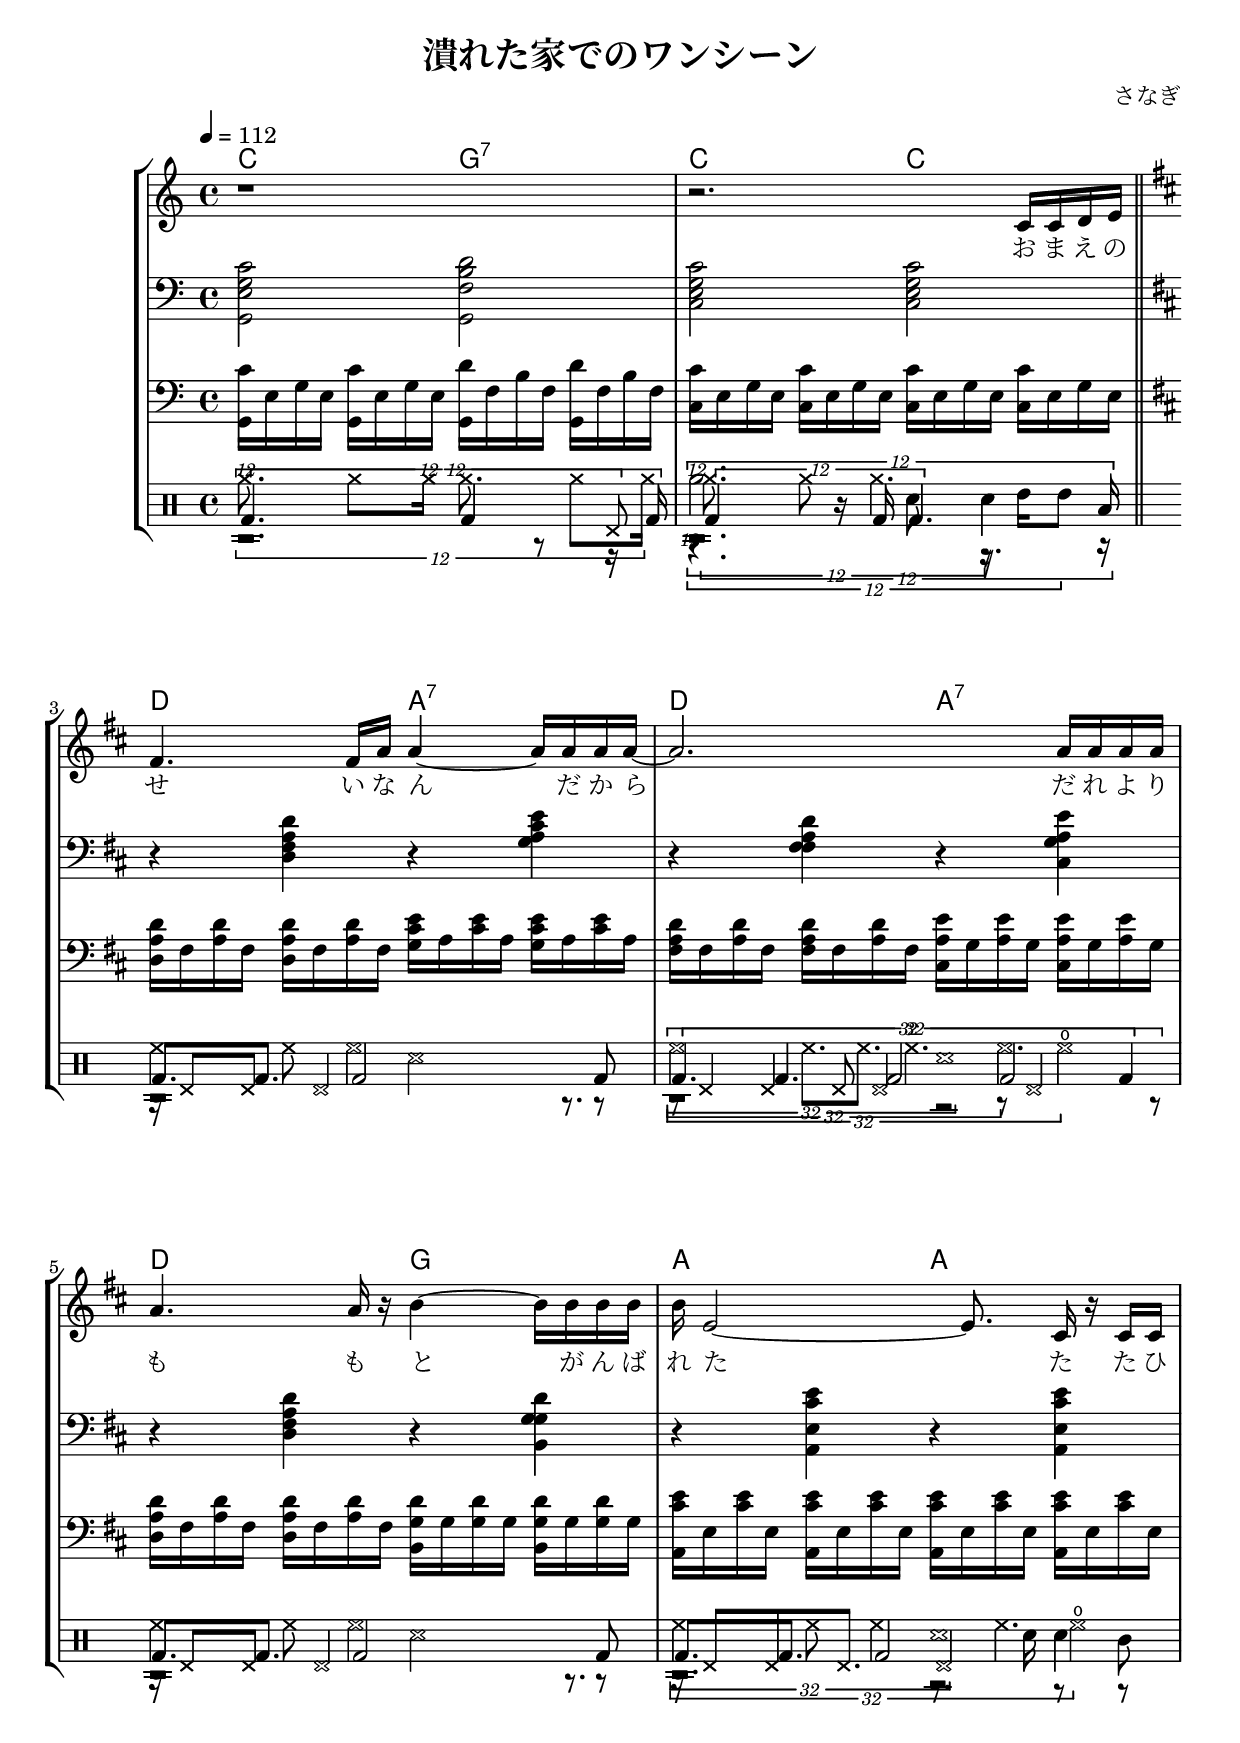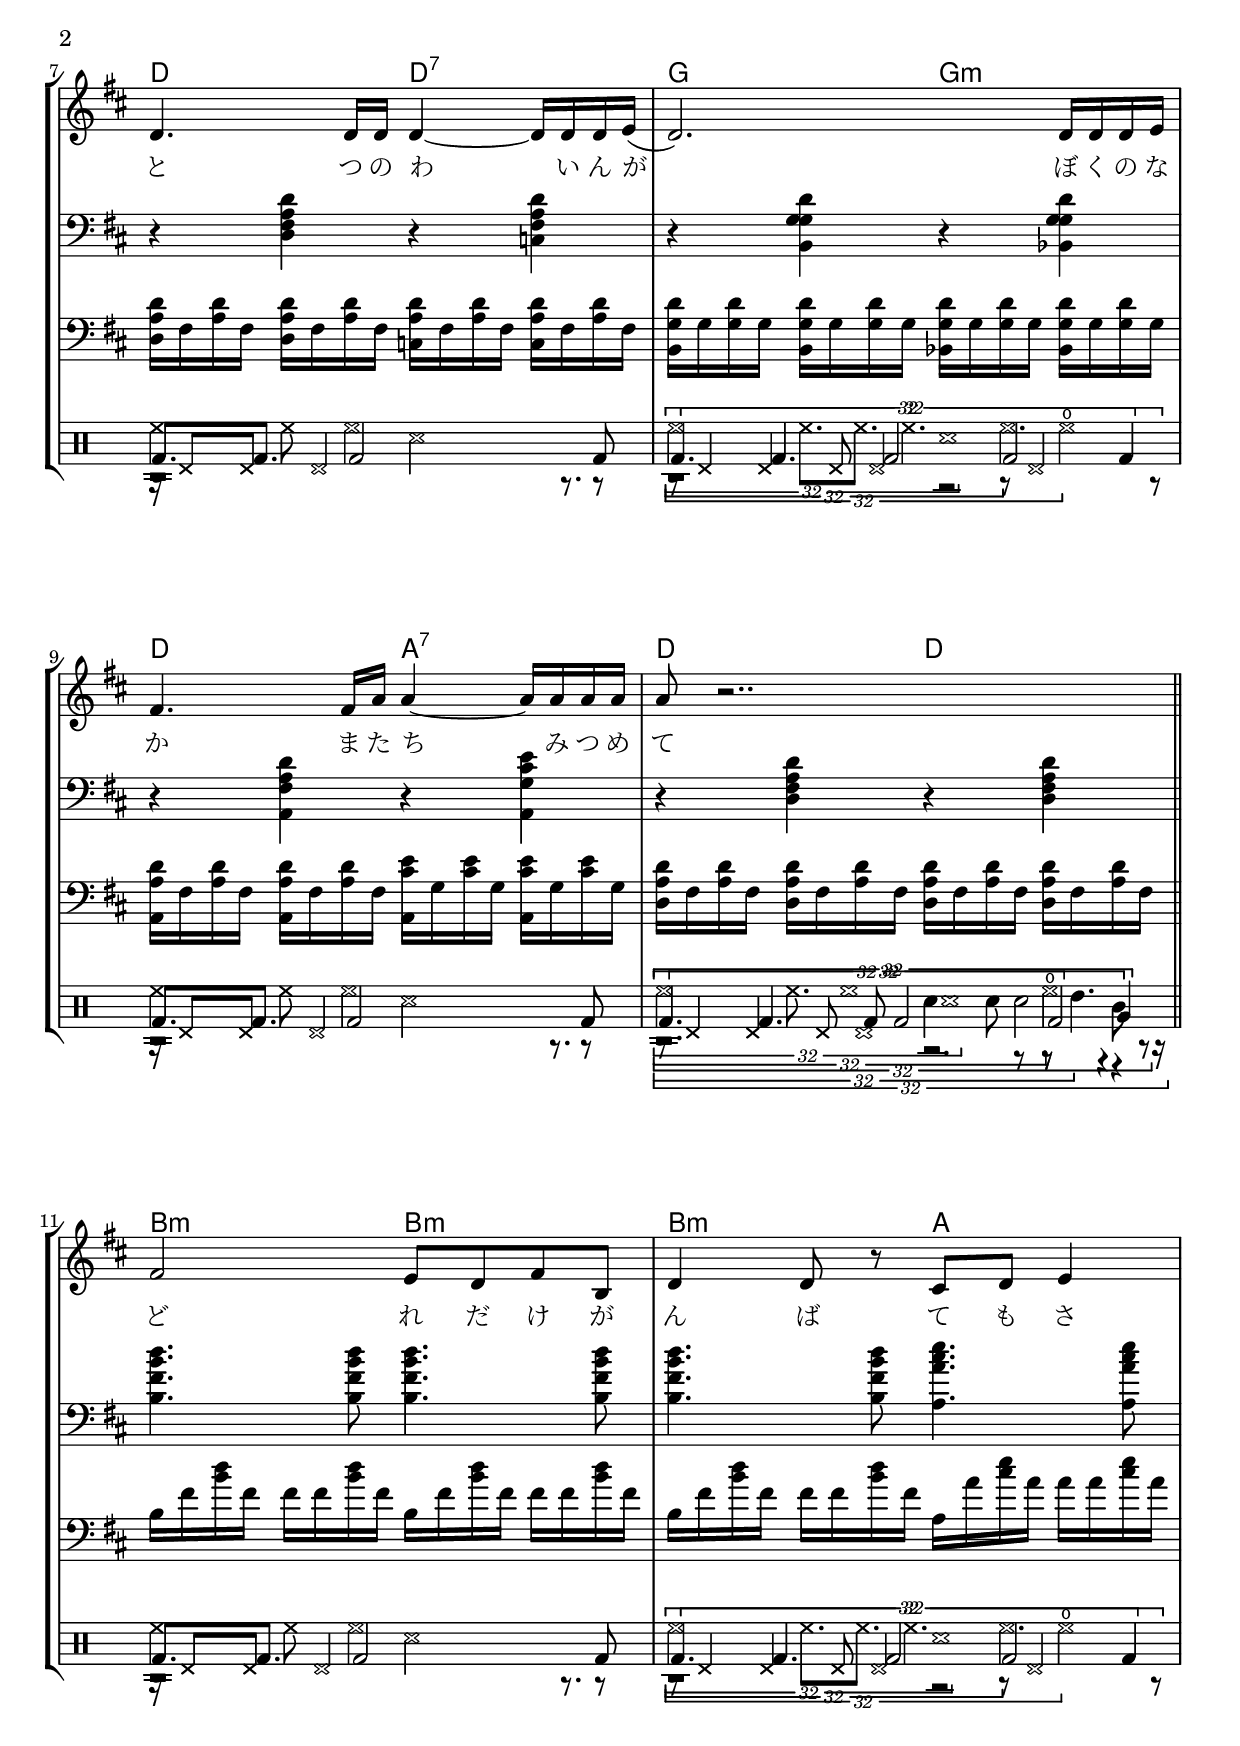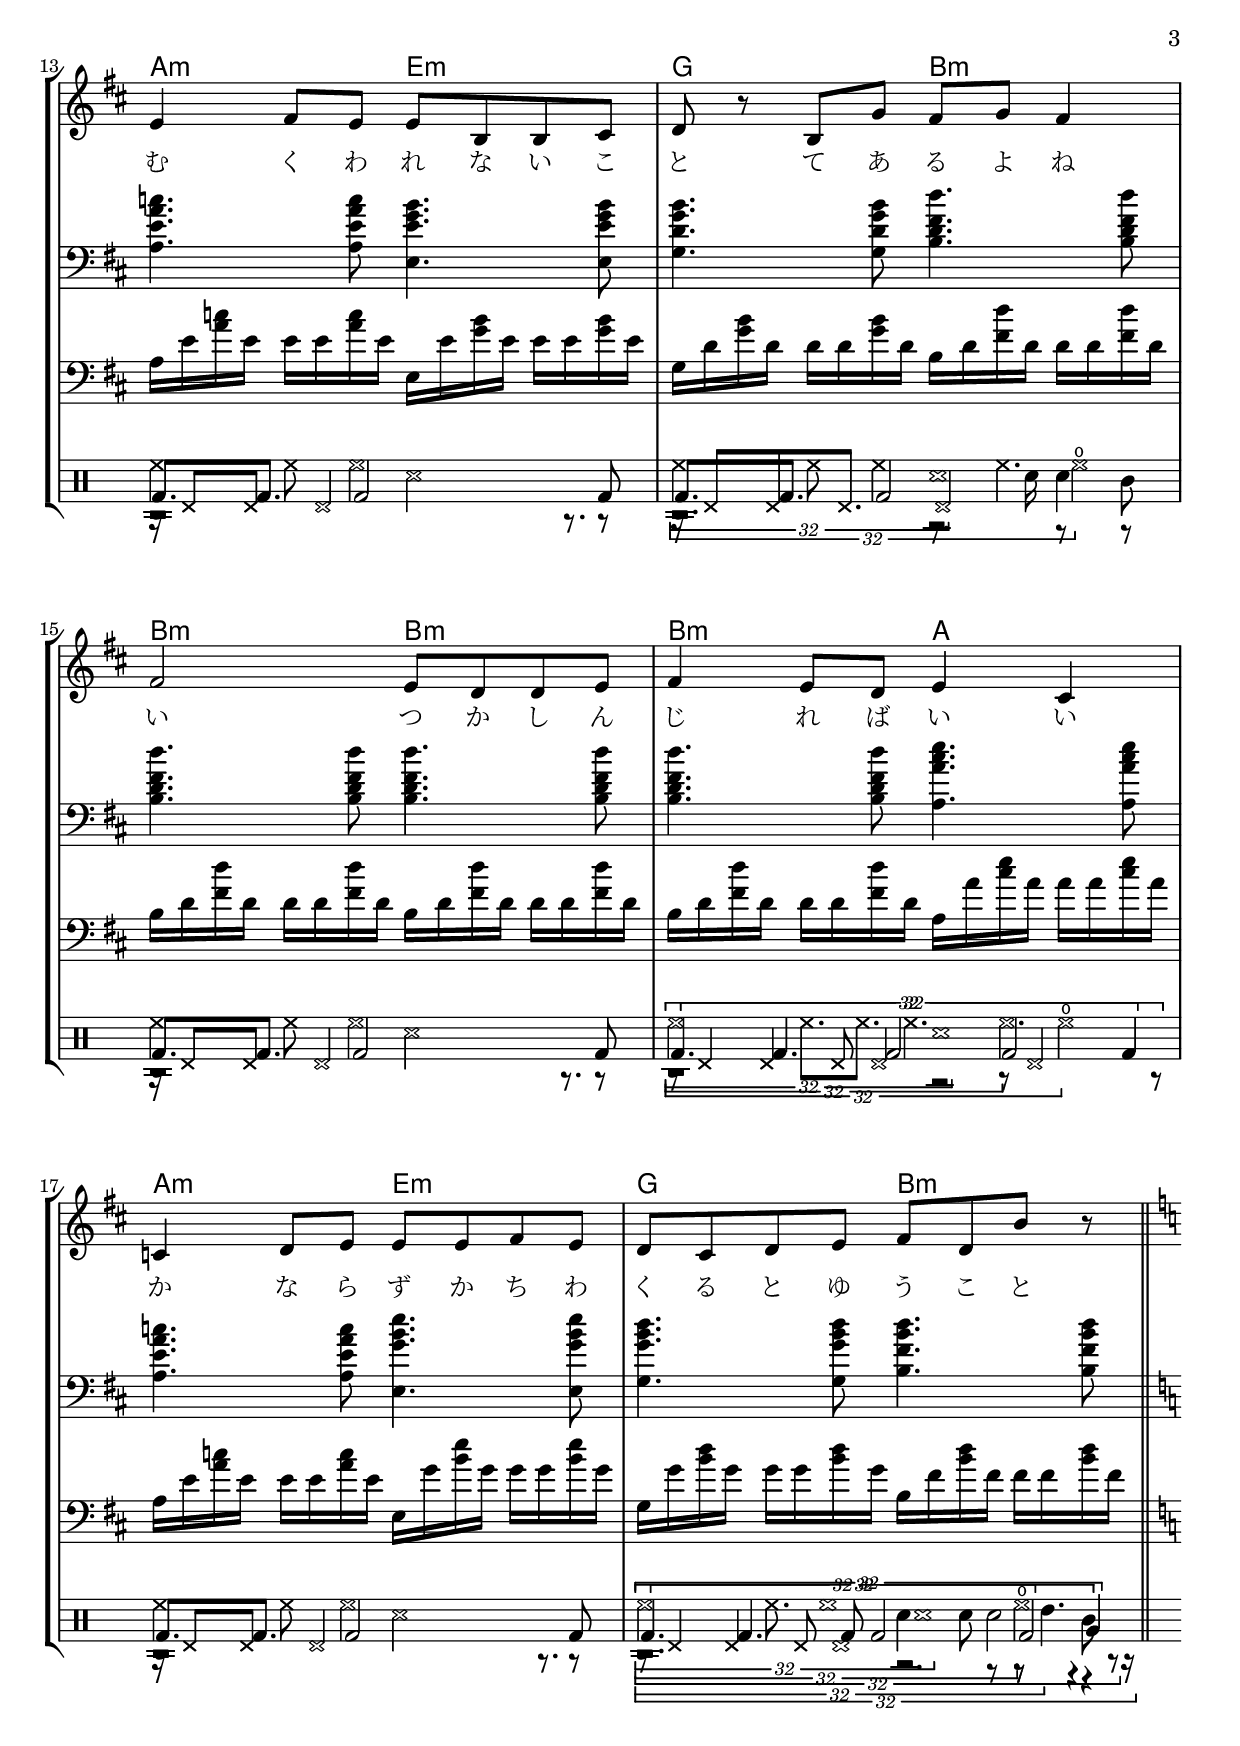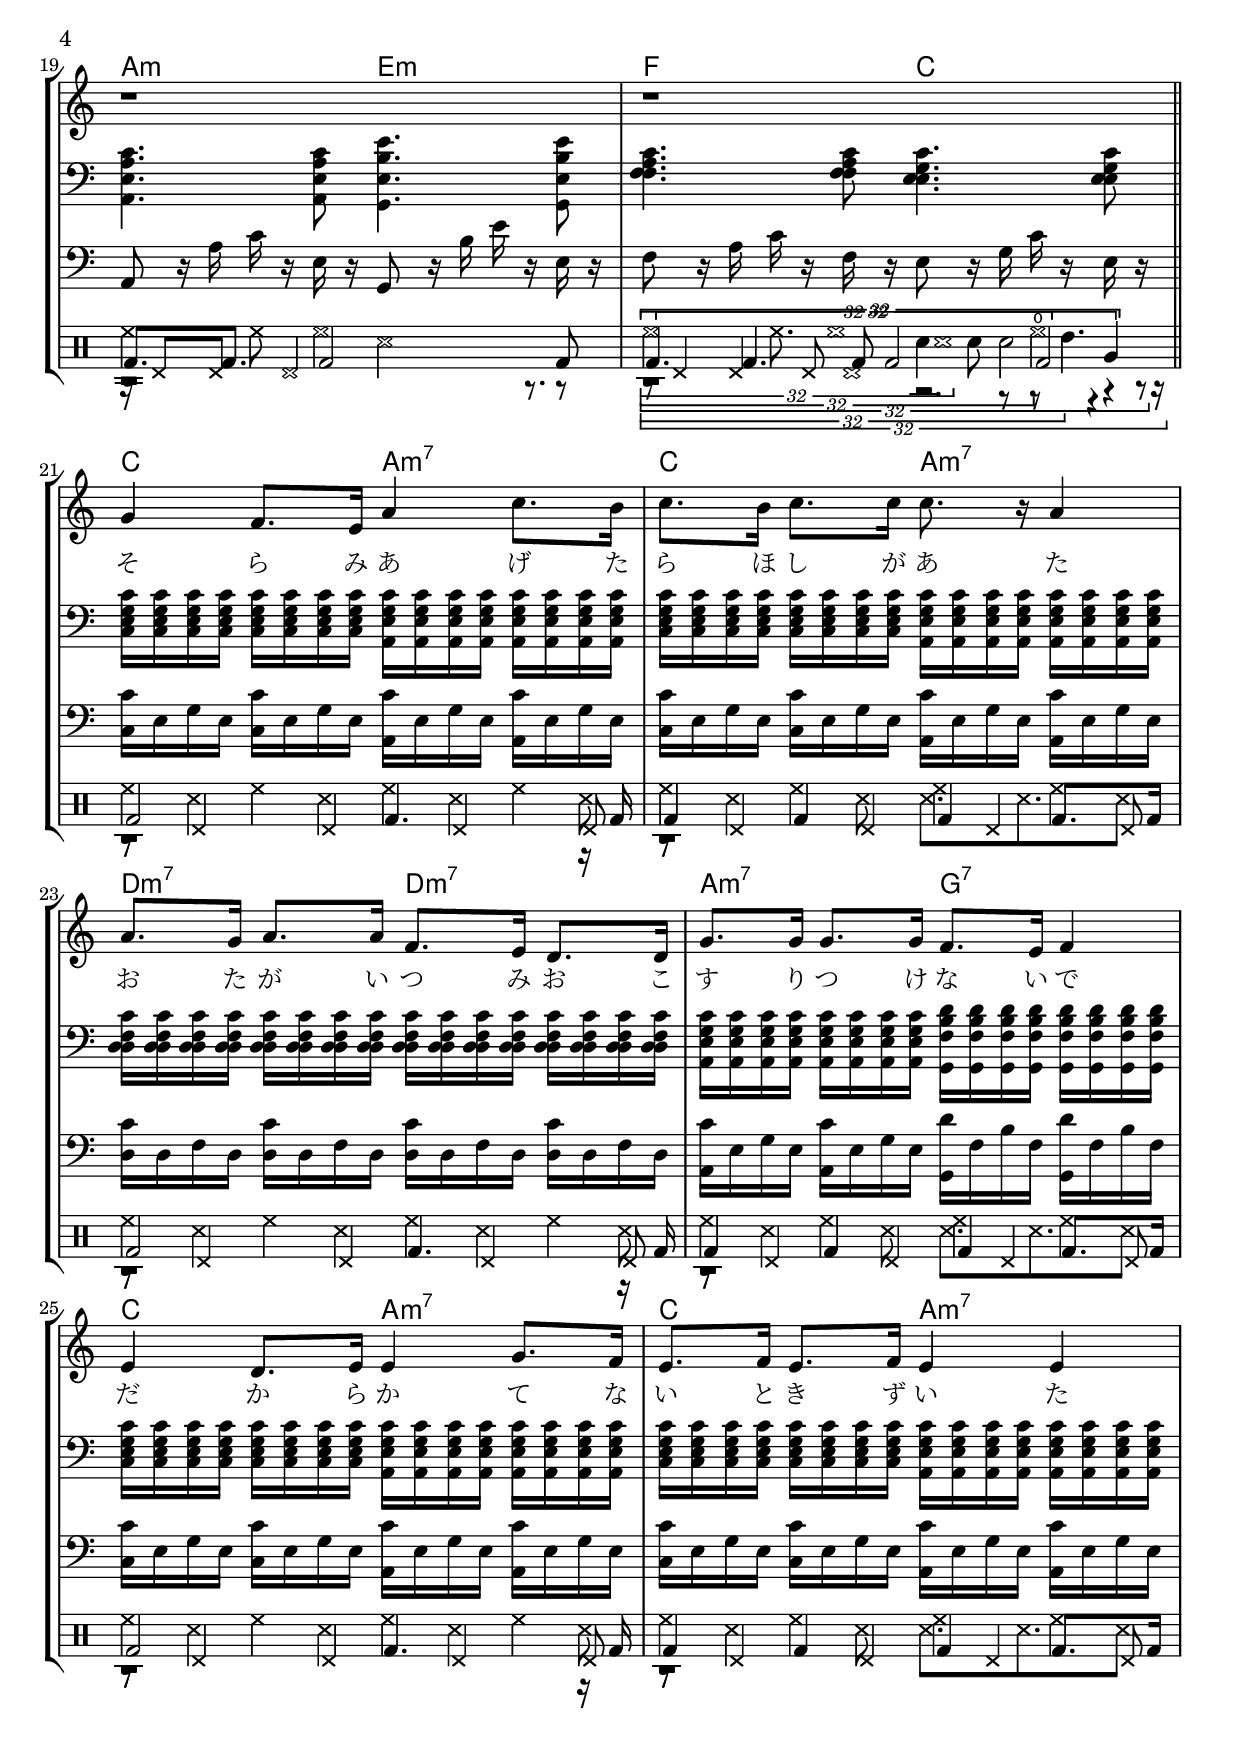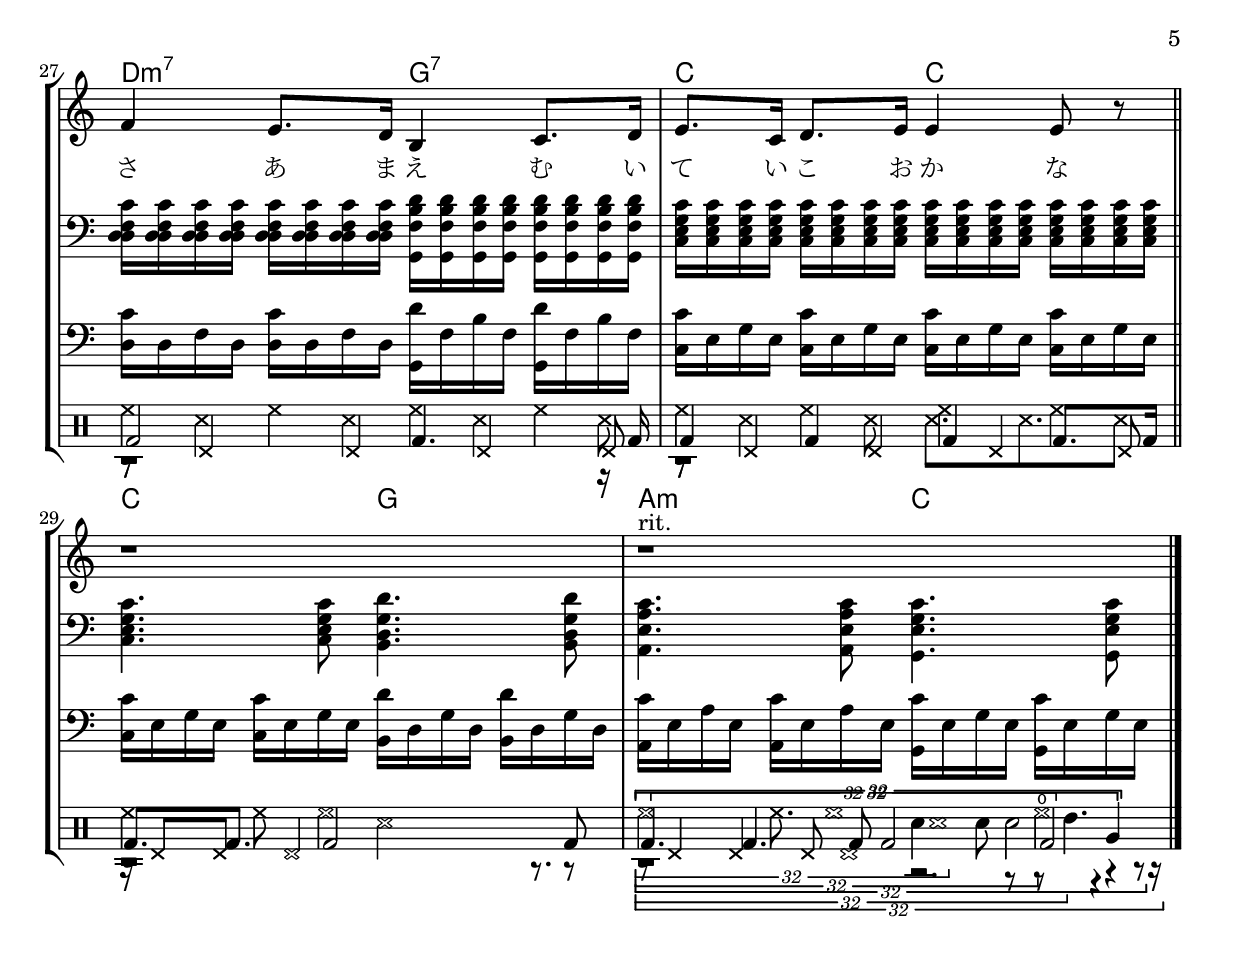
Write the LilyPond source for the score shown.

\version "2.12.1"

\header {
	title = \markup {潰れた家でのワンシーン}
	composer = \markup \center-column {さなぎ}
}

harmony = \chordmode {
	c2 g:7 c c 

	d a:7 d a:7 d g a a d d:7 g g:m d a:7 d d 

	b:m b:m b:m a a:m e:m g b:m b:m b:m b:m a a:m e:m g b:m 

	a:m e:m f c 

	c a:min7 c a:min7 d:min7 d:min7 a:min7 g:7 c a:min7 c a:min7 d:min7 g:7 c c 

	c g a:m c 
}

melody = {
	\key c \major
	\tempo 4 = 112
	r1 | r2. 
	\set Staff.midiInstrument = #"fss0.35"
	c'16  c'16  d'16  e'16 
		\key d \major
fis'4.  fis'16  a'16  a'4~a'16  a'16  a'16  a'16~ 
	a'2.  a'16  a'16  a'16  a'16 
	a'4.  a'16  r16  b'4~b'16  b'16  b'16  b'16 
	b'16  e'2~e'8.  cis'16  r16  cis'16  cis'16 
	d'4.  d'16  d'16  d'4~d'16  d'16  d'16  e'16 
	(d'2.)  d'16  d'16  d'16  e'16 
	fis'4.  fis'16  a'16  a'4~a'16  a'16  a'16  a'16 
	a'8  	r2.. 	\set Staff.midiInstrument = #"fss0.35"
	 fis'2  e'8  d'8  fis'8  b8 
	d'4  d'8  r8  cis'8  d'8  e'4 
	e'4  fis'8  e'8  e'8  b8  b8  cis'8 
	d'8  r8  b8  g'8  fis'8  g'8  fis'4 
	fis'2  e'8  d'8  d'8  e'8 
	fis'4  e'8  d'8  e'4  cis'4 
	c'4  d'8  e'8  e'8  e'8  fis'8  e'8 
	d'8  cis'8  d'8  e'8  fis'8  d'8  b'8  	r8 	\key c \major
	r1 | r1   
	\set Staff.midiInstrument = #"fss0.35"
	 g'4  f'8.  e'16  a'4  c''8.  b'16 
	c''8.  b'16  c''8.  c''16  c''8.  r16  a'4 
	a'8.  g'16  a'8.  a'16  f'8.  e'16  d'8.  d'16 
	g'8.  g'16  g'8.  g'16  f'8.  e'16  f'4 
	e'4  d'8.  e'16  e'4  g'8.  f'16 
	e'8.  f'16  e'8.  f'16  e'4  e'4 
	f'4  e'8.  d'16  b4  c'8.  d'16 
	e'8.  c'16  d'8.  e'16  e'4  e'8  	r8 	r1 | r1^"rit." \bar "|."
}

words = \lyricmode {
	
	お  ま  え  の  せ  い  な  ん  だ  か  ら  だ  れ  よ  り  も  も  と  が  ん  ば  れ  た  た  た  ひ  と  つ  の  わ  い  ん  が  ぼ  く  の  な  か  ま  た  ち  み  つ  め  て  
	ど  れ  だ  け  が  ん  ば  て  も  さ  む  く  わ  れ  な  い  こ  と  て  あ  る  よ  ね  い  つ  か  し  ん  じ  れ  ば  い  い  か  な  ら  ず  か  ち  わ  く  る  と  ゆ  う  こ  と  
	
	そ  ら  み  あ  げ  た  ら  ほ  し  が  あ  た  お  た  が  い  つ  み  お  こ  す  り  つ  け  な  い  で  だ  か  ら  か  て  な  い  と  き  ず  い  た  さ  あ  ま  え  む  い  て  い  こ  お  か  な  
	
}

tempochange = {
	\tempo 4 = 112
	r1 | r1 \bar "||"
	\tempo 4 = 112
	r1 | r1 | r1 | r1 | r1 | r1 | r1 | r1 \bar "||"
	\tempo 4 = 112
	r1 | r1 | r1 | r1 | r1 | r1 | r1 | r1 \bar "||"
	\tempo 4 = 112
	r1 | r1 \bar "||"
	\tempo 4 = 112
	r1 | r1 | r1 | r1 | r1 | r1 | r1 | r1 \bar "||"
	\tempo 4 = 112
	r1 | \tempo 4 = 84 r2 \tempo 4 = 74 r2 \bar "|."
}

mainacc = {
	\clef bass
	\set Staff.midiInstrument = #"French horn"
	\key c \major
	\tempo 4 = 112
	<g, e g c'>2
	<g, f b d'>2
	<c e g c'>2
	<c e g c'>2
	\bar "||"

	\set Staff.midiInstrument = #"Flute"
	\key d \major
	r4 <d fis a d'>4
	r4 <g a cis' e'>4
	r4 <fis fis a d'>4
	r4 <cis g a e'>4
	r4 <d fis a d'>4
	r4 <b, g g d'>4
	r4 <a, e cis' e'>4
	r4 <a, e cis' e'>4
	r4 <d fis a d'>4
	r4 <c fis a d'>4
	r4 <b, g g d'>4
	r4 <bes, g g d'>4
	r4 <a, fis a d'>4
	r4 <a, g cis' e'>4
	r4 <d fis a d'>4
	r4 <d fis a d'>4
	\bar "||"

	\set Staff.midiInstrument = #"Brass Section"
	<b fis' b' d''>4. <b fis' b' d''>8
	<b fis' b' d''>4. <b fis' b' d''>8
	<b fis' b' d''>4. <b fis' b' d''>8
	<a a' cis'' e''>4. <a a' cis'' e''>8
	<a e' a' c''>4. <a e' a' c''>8
	<e e' g' b'>4. <e e' g' b'>8
	<g d' g' b'>4. <g d' g' b'>8
	<b d' fis' d''>4. <b d' fis' d''>8
	<b d' fis' d''>4. <b d' fis' d''>8
	<b d' fis' d''>4. <b d' fis' d''>8
	<b d' fis' d''>4. <b d' fis' d''>8
	<a a' cis'' e''>4. <a a' cis'' e''>8
	<a e' a' c''>4. <a e' a' c''>8
	<e g' b' e''>4. <e g' b' e''>8
	<g g' b' d''>4. <g g' b' d''>8
	<b fis' b' d''>4. <b fis' b' d''>8
	\bar "||"

	\set Staff.midiInstrument = #"Trumpet"
	\key c \major
	<a, e a c'>4. <a, e a c'>8
	<g, e b e'>4. <g, e b e'>8
	<f f a c'>4. <f f a c'>8
	<e e g c'>4. <e e g c'>8
	\bar "||"

	\set Staff.midiInstrument = #"Trumpet"
	<c e g c'>16 <c e g c'>16 <c e g c'>16 <c e g c'>16 <c e g c'>16 <c e g c'>16 <c e g c'>16 <c e g c'>16
	 <a, e g c'>16 <a, e g c'>16 <a, e g c'>16 <a, e g c'>16 <a, e g c'>16 <a, e g c'>16 <a, e g c'>16 <a, e g c'>16
	 <c e g c'>16 <c e g c'>16 <c e g c'>16 <c e g c'>16 <c e g c'>16 <c e g c'>16 <c e g c'>16 <c e g c'>16
	 <a, e g c'>16 <a, e g c'>16 <a, e g c'>16 <a, e g c'>16 <a, e g c'>16 <a, e g c'>16 <a, e g c'>16 <a, e g c'>16
	 <d d f c'>16 <d d f c'>16 <d d f c'>16 <d d f c'>16 <d d f c'>16 <d d f c'>16 <d d f c'>16 <d d f c'>16
	 <d d f c'>16 <d d f c'>16 <d d f c'>16 <d d f c'>16 <d d f c'>16 <d d f c'>16 <d d f c'>16 <d d f c'>16
	 <a, e g c'>16 <a, e g c'>16 <a, e g c'>16 <a, e g c'>16 <a, e g c'>16 <a, e g c'>16 <a, e g c'>16 <a, e g c'>16
	 <g, f b d'>16 <g, f b d'>16 <g, f b d'>16 <g, f b d'>16 <g, f b d'>16 <g, f b d'>16 <g, f b d'>16 <g, f b d'>16
	 <c e g c'>16 <c e g c'>16 <c e g c'>16 <c e g c'>16 <c e g c'>16 <c e g c'>16 <c e g c'>16 <c e g c'>16
	 <a, e g c'>16 <a, e g c'>16 <a, e g c'>16 <a, e g c'>16 <a, e g c'>16 <a, e g c'>16 <a, e g c'>16 <a, e g c'>16
	 <c e g c'>16 <c e g c'>16 <c e g c'>16 <c e g c'>16 <c e g c'>16 <c e g c'>16 <c e g c'>16 <c e g c'>16
	 <a, e g c'>16 <a, e g c'>16 <a, e g c'>16 <a, e g c'>16 <a, e g c'>16 <a, e g c'>16 <a, e g c'>16 <a, e g c'>16
	 <d d f c'>16 <d d f c'>16 <d d f c'>16 <d d f c'>16 <d d f c'>16 <d d f c'>16 <d d f c'>16 <d d f c'>16
	 <g, f b d'>16 <g, f b d'>16 <g, f b d'>16 <g, f b d'>16 <g, f b d'>16 <g, f b d'>16 <g, f b d'>16 <g, f b d'>16
	 <c e g c'>16 <c e g c'>16 <c e g c'>16 <c e g c'>16 <c e g c'>16 <c e g c'>16 <c e g c'>16 <c e g c'>16
	 <c e g c'>16 <c e g c'>16 <c e g c'>16 <c e g c'>16 <c e g c'>16 <c e g c'>16 <c e g c'>16 <c e g c'>16
	\bar "||"

	\set Staff.midiInstrument = #"Reed organ"
	<c e g c'>4. <c e g c'>8
	<b, d g d'>4. <b, d g d'>8
	<a, e a c'>4. <a, e a c'>8
	<g, e g c'>4. <g, e g c'>8
	\bar "|."
}

subacc = {
	\clef bass
	\set Staff.midiInstrument = #"Harpsichord"
	\key c \major
	\tempo 4 = 112
	<g, c'>16 e g e <g, c'> e g e
	<g, d'>16 f b f <g, d'> f b f
	<c c'>16 e g e <c c'> e g e
	<c c'>16 e g e <c c'> e g e
	\bar "||"

	\set Staff.midiInstrument = #"Acoustic Guitar (nylon)"
	\key d \major
	<d a d'>16 fis16 <a d'>16 fis16   <d a d'>16 fis16 <a d'>16 fis16
	<g cis' e'>16 a16 <cis' e'>16 a16   <g cis' e'>16 a16 <cis' e'>16 a16
	<fis a d'>16 fis16 <a d'>16 fis16   <fis a d'>16 fis16 <a d'>16 fis16
	<cis a e'>16 g16 <a e'>16 g16   <cis a e'>16 g16 <a e'>16 g16
	<d a d'>16 fis16 <a d'>16 fis16   <d a d'>16 fis16 <a d'>16 fis16
	<b, g d'>16 g16 <g d'>16 g16   <b, g d'>16 g16 <g d'>16 g16
	<a, cis' e'>16 e16 <cis' e'>16 e16   <a, cis' e'>16 e16 <cis' e'>16 e16
	<a, cis' e'>16 e16 <cis' e'>16 e16   <a, cis' e'>16 e16 <cis' e'>16 e16
	<d a d'>16 fis16 <a d'>16 fis16   <d a d'>16 fis16 <a d'>16 fis16
	<c a d'>16 fis16 <a d'>16 fis16   <c a d'>16 fis16 <a d'>16 fis16
	<b, g d'>16 g16 <g d'>16 g16   <b, g d'>16 g16 <g d'>16 g16
	<bes, g d'>16 g16 <g d'>16 g16   <bes, g d'>16 g16 <g d'>16 g16
	<a, a d'>16 fis16 <a d'>16 fis16   <a, a d'>16 fis16 <a d'>16 fis16
	<a, cis' e'>16 g16 <cis' e'>16 g16   <a, cis' e'>16 g16 <cis' e'>16 g16
	<d a d'>16 fis16 <a d'>16 fis16   <d a d'>16 fis16 <a d'>16 fis16
	<d a d'>16 fis16 <a d'>16 fis16   <d a d'>16 fis16 <a d'>16 fis16
	\bar "||"

	\set Staff.midiInstrument = #"Harpsichord"
	b16 fis' <b' d''> fis' fis' fis' <b' d''> fis'
	b16 fis' <b' d''> fis' fis' fis' <b' d''> fis'
	b16 fis' <b' d''> fis' fis' fis' <b' d''> fis'
	a16 a' <cis'' e''> a' a' a' <cis'' e''> a'
	a16 e' <a' c''> e' e' e' <a' c''> e'
	e16 e' <g' b'> e' e' e' <g' b'> e'
	g16 d' <g' b'> d' d' d' <g' b'> d'
	b16 d' <fis' d''> d' d' d' <fis' d''> d'
	b16 d' <fis' d''> d' d' d' <fis' d''> d'
	b16 d' <fis' d''> d' d' d' <fis' d''> d'
	b16 d' <fis' d''> d' d' d' <fis' d''> d'
	a16 a' <cis'' e''> a' a' a' <cis'' e''> a'
	a16 e' <a' c''> e' e' e' <a' c''> e'
	e16 g' <b' e''> g' g' g' <b' e''> g'
	g16 g' <b' d''> g' g' g' <b' d''> g'
	b16 fis' <b' d''> fis' fis' fis' <b' d''> fis'
	\bar "||"

	\set Staff.midiInstrument = #"Harpsichord"
	\key c \major
	a,8r16a16c'16r16e16r16
	g,8r16b16e'16r16e16r16
	f8r16a16c'16r16f16r16
	e8r16g16c'16r16e16r16
	\bar "||"

	\set Staff.midiInstrument = #"Marimba"
	<c c'>16 e g e <c c'> e g e
	<a, c'>16 e g e <a, c'> e g e
	<c c'>16 e g e <c c'> e g e
	<a, c'>16 e g e <a, c'> e g e
	<d c'>16 d f d <d c'> d f d
	<d c'>16 d f d <d c'> d f d
	<a, c'>16 e g e <a, c'> e g e
	<g, d'>16 f b f <g, d'> f b f
	<c c'>16 e g e <c c'> e g e
	<a, c'>16 e g e <a, c'> e g e
	<c c'>16 e g e <c c'> e g e
	<a, c'>16 e g e <a, c'> e g e
	<d c'>16 d f d <d c'> d f d
	<g, d'>16 f b f <g, d'> f b f
	<c c'>16 e g e <c c'> e g e
	<c c'>16 e g e <c c'> e g e
	\bar "||"

	\set Staff.midiInstrument = #"Glockenspiel"
	<c c'>16 e g e <c c'> e g e
	<b, d'>16 d g d <b, d'> d g d
	<a, c'>16 e a e <a, c'> e a e
	<g, c'>16 e g e <g, c'> e g e
	\bar "|."
}

percA = {
	\drummode {
	\times 16/12{ cymr8. cymr8 cymr16 cymr8. cymr8 cymr16 } |\times 16/12{ cymr8. cymr8 cymr4. r16 } \bar "||"
	hh4 hh8 hh2 r8  |\times 16/32{ hh2 hh8. hh8. hh4. hh2. } |hh4 hh8 hh2 r8  |hh4 hh8 hh4 hh4.  |hh4 hh8 hh2 r8  |\times 16/32{ hh2 hh8. hh8. hh4. hh2. } |hh4 hh8 hh2 r8  |\times 16/32{ hh2 hh8. hh1 r4 r16 } \bar "||"
	hh4 hh8 hh2 r8  |\times 16/32{ hh2 hh8. hh8. hh4. hh2. } |hh4 hh8 hh2 r8  |hh4 hh8 hh4 hh4.  |hh4 hh8 hh2 r8  |\times 16/32{ hh2 hh8. hh8. hh4. hh2. } |hh4 hh8 hh2 r8  |\times 16/32{ hh2 hh8. hh1 r4 r16 } \bar "||"
	hh4 hh8 hh2 r8  |\times 16/32{ hh2 hh8. hh1 r4 r16 } \bar "||"
	hh4 hh4 hh4 hh4  |hh4 hh4 hh4 hh4  |hh4 hh4 hh4 hh4  |hh4 hh4 hh4 hh4  |hh4 hh4 hh4 hh4  |hh4 hh4 hh4 hh4  |hh4 hh4 hh4 hh4  |hh4 hh4 hh4 hh4  \bar "||"
	hh4 hh8 hh2 r8  |\times 16/32{ hh2 hh8. hh1 r4 r16 } \bar "|."
	}
}

percB = {
	\drummode {
	\times 16/12{ r2 r8 hhp8 } |\times 16/12{ r2. } \bar "||"
	r16 hhp8 hhp8 hhp2 r8.  |\times 16/32{ r8 hhp4 hhp4 hhp8 hhp2 r8 hhp2 r8 } |r16 hhp8 hhp8 hhp2 r8.  |r16 hhp8 hhp8 hhp8. hhp2  |r16 hhp8 hhp8 hhp2 r8.  |\times 16/32{ r8 hhp4 hhp4 hhp8 hhp2 r8 hhp2 r8 } |r16 hhp8 hhp8 hhp2 r8.  |\times 16/32{ r8 hhp4 hhp4 hhp8 hhp1 r4 } \bar "||"
	r16 hhp8 hhp8 hhp2 r8.  |\times 16/32{ r8 hhp4 hhp4 hhp8 hhp2 r8 hhp2 r8 } |r16 hhp8 hhp8 hhp2 r8.  |r16 hhp8 hhp8 hhp8. hhp2  |r16 hhp8 hhp8 hhp2 r8.  |\times 16/32{ r8 hhp4 hhp4 hhp8 hhp2 r8 hhp2 r8 } |r16 hhp8 hhp8 hhp2 r8.  |\times 16/32{ r8 hhp4 hhp4 hhp8 hhp1 r4 } \bar "||"
	r16 hhp8 hhp8 hhp2 r8.  |\times 16/32{ r8 hhp4 hhp4 hhp8 hhp1 r4 } \bar "||"
	r8 ss4 ss4 ss4 ss8  |r8 ss4 ss8 ss8. ss8. ss8  |r8 ss4 ss4 ss4 ss8  |r8 ss4 ss8 ss8. ss8. ss8  |r8 ss4 ss4 ss4 ss8  |r8 ss4 ss8 ss8. ss8. ss8  |r8 ss4 ss4 ss4 ss8  |r8 ss4 ss8 ss8. ss8. ss8  \bar "||"
	r16 hhp8 hhp8 hhp2 r8.  |\times 16/32{ r8 hhp4 hhp4 hhp8 hhp1 r4 } \bar "|."
	}
}

percC = {
	\drummode {
	\times 16/12{ bd4. bd4 r16 bd16 } |\times 16/12{ bd4 r16 bd16 bd4. } \bar "||"
	r1  |\times 16/32{ r1 r2 hho2 } |r1  |\times 16/32{ r1 r2 hho2 } |r1  |\times 16/32{ r1 r2 hho2 } |r1  |\times 16/32{ r1 r2 hho2 } \bar "||"
	r1  |\times 16/32{ r1 r2 hho2 } |r1  |\times 16/32{ r1 r2 hho2 } |r1  |\times 16/32{ r1 r2 hho2 } |r1  |\times 16/32{ r1 r2 hho2 } \bar "||"
	r1  |\times 16/32{ r1 r2 hho2 } \bar "||"
	r8 hhp4 hhp4 hhp4 hhp8  |r8 hhp4 hhp4 hhp4 hhp8  |r8 hhp4 hhp4 hhp4 hhp8  |r8 hhp4 hhp4 hhp4 hhp8  |r8 hhp4 hhp4 hhp4 hhp8  |r8 hhp4 hhp4 hhp4 hhp8  |r8 hhp4 hhp4 hhp4 hhp8  |r8 hhp4 hhp4 hhp4 hhp8  \bar "||"
	r1  |\times 16/32{ r1 r2 hho2 } \bar "|."
	}
}

percD = {
	\drummode {
	\times 16/12{ r2. } |\times 16/12{ rb2. } \bar "||"
	bd8. bd8. bd2 bd8  |\times 16/32{ bd4. bd4. bd2 bd2 bd4 } |bd8. bd8. bd2 bd8  |bd8. bd8. bd2 r8  |bd8. bd8. bd2 bd8  |\times 16/32{ bd4. bd4. bd2 bd2 bd4 } |bd8. bd8. bd2 bd8  |\times 16/32{ bd4. bd4. bd8 bd2 r8 bd2 } \bar "||"
	bd8. bd8. bd2 bd8  |\times 16/32{ bd4. bd4. bd2 bd2 bd4 } |bd8. bd8. bd2 bd8  |bd8. bd8. bd2 r8  |bd8. bd8. bd2 bd8  |\times 16/32{ bd4. bd4. bd2 bd2 bd4 } |bd8. bd8. bd2 bd8  |\times 16/32{ bd4. bd4. bd8 bd2 r8 bd2 } \bar "||"
	bd8. bd8. bd2 bd8  |\times 16/32{ bd4. bd4. bd8 bd2 r8 bd2 } \bar "||"
	bd2 bd4. r16 bd16  |bd4 bd4 bd4 bd8. bd16  |bd2 bd4. r16 bd16  |bd4 bd4 bd4 bd8. bd16  |bd2 bd4. r16 bd16  |bd4 bd4 bd4 bd8. bd16  |bd2 bd4. r16 bd16  |bd4 bd4 bd4 bd8. bd16  \bar "||"
	bd8. bd8. bd2 bd8  |\times 16/32{ bd4. bd4. bd8 bd2 r8 bd2 } \bar "|."
	}
}

percE = {
	\drummode {
	r1 |\times 16/12{ r4. sn8 sn4 } \bar "||"
	r2 ss2  |\times 16/32{ r1 ss1 } |r2 ss2  |\times 16/32{ r1 ss1 } |r2 ss2  |\times 16/32{ r1 ss1 } |r2 ss2  |\times 16/32{ r1 ss1 } \bar "||"
	r2 ss2  |\times 16/32{ r1 ss1 } |r2 ss2  |\times 16/32{ r1 ss1 } |r2 ss2  |\times 16/32{ r1 ss1 } |r2 ss2  |\times 16/32{ r1 ss1 } \bar "||"
	r2 ss2  |\times 16/32{ r1 ss1 } \bar "||"
	r1 | r1 | r1 | r1 | r1 | r1 | r1 | r1 \bar "||"
	r2 ss2  |\times 16/32{ r1 ss1 } \bar "|."
	}
}

percF = {
	\drummode {
	r1 |\times 16/12{ r2 r16 tommh16 tommh8 } \bar "||"
	r1 |r1 |r1 |r2 r8. sn16 sn4  |r1 |r1 |r1 |\times 16/32{ r1 sn4 sn8 sn2 r8 } \bar "||"
	r1 |r1 |r1 |r2 r8. sn16 sn4  |r1 |r1 |r1 |\times 16/32{ r1 sn4 sn8 sn2 r8 } \bar "||"
	r1 |\times 16/32{ r1 sn4 sn8 sn2 r8 } \bar "||"
	r1 | r1 | r1 | r1 | r1 | r1 | r1 | r1 \bar "||"
	r1 |\times 16/32{ r1 sn4 sn8 sn2 r8 } \bar "|."
	}
}

percG = {
	\drummode {
	r1 |\times 16/12{ r2 r8. toml16 } \bar "||"
	r1 |r1 |r1 |r2. r8 tomml8  |r1 |r1 |r1 |r2. r8 tomml8  \bar "||"
	r1 |r1 |r1 |r2. r8 tomml8  |r1 |r1 |r1 |r2. r8 tomml8  \bar "||"
	r1 |r1 \bar "||"
	r1 | r1 | r1 | r1 | r1 | r1 | r1 | r1 \bar "||"
	r1 |r1 \bar "|."
	}
}

percH = {
	\drummode {
	r1 | r1 \bar "||"
	r1 |r1 |r1 |r1 |r1 |r1 |r1 |\times 16/32{ r1 r2 r8 tommh4. } \bar "||"
	r1 |r1 |r1 |r1 |r1 |r1 |r1 |\times 16/32{ r1 r2 r8 tommh4. } \bar "||"
	r1 |\times 16/32{ r1 r2 r8 tommh4. } \bar "||"
	r1 | r1 | r1 | r1 | r1 | r1 | r1 | r1 \bar "||"
	r1 |\times 16/32{ r1 r2 r8 tommh4. } \bar "|."
	}
}

percI = {
	\drummode {
	r1 | r1 \bar "||"
	r1 |r1 |r1 |r1 |r1 |r1 |r1 |\times 16/32{ r1 r2. tomfh4 } \bar "||"
	r1 |r1 |r1 |r1 |r1 |r1 |r1 |\times 16/32{ r1 r2. tomfh4 } \bar "||"
	r1 |\times 16/32{ r1 r2. tomfh4 } \bar "||"
	r1 | r1 | r1 | r1 | r1 | r1 | r1 | r1 \bar "||"
	r1 |\times 16/32{ r1 r2. tomfh4 } \bar "|."
	}
}

\score {
	<<
		\new StaffGroup <<
			\new ChordNames {\harmony}
			\new Voice = "melody" {\melody}
			\new Lyrics \lyricsto "melody" \words
			\new Staff = "mainacc" {\mainacc}
			\new Staff = "subacc" {\subacc}
			\new DrumStaff <<
				\new DrumVoice {\percA}
				\new DrumVoice {\percB}
				\new DrumVoice {\percC}
				\new DrumVoice {\percD}
				\new DrumVoice {\percE}
				\new DrumVoice {\percF}
				\new DrumVoice {\percG}
				\new DrumVoice {\percH}
				\new DrumVoice {\percI}
			>>
		>>
	>>
	\layout { }
}
